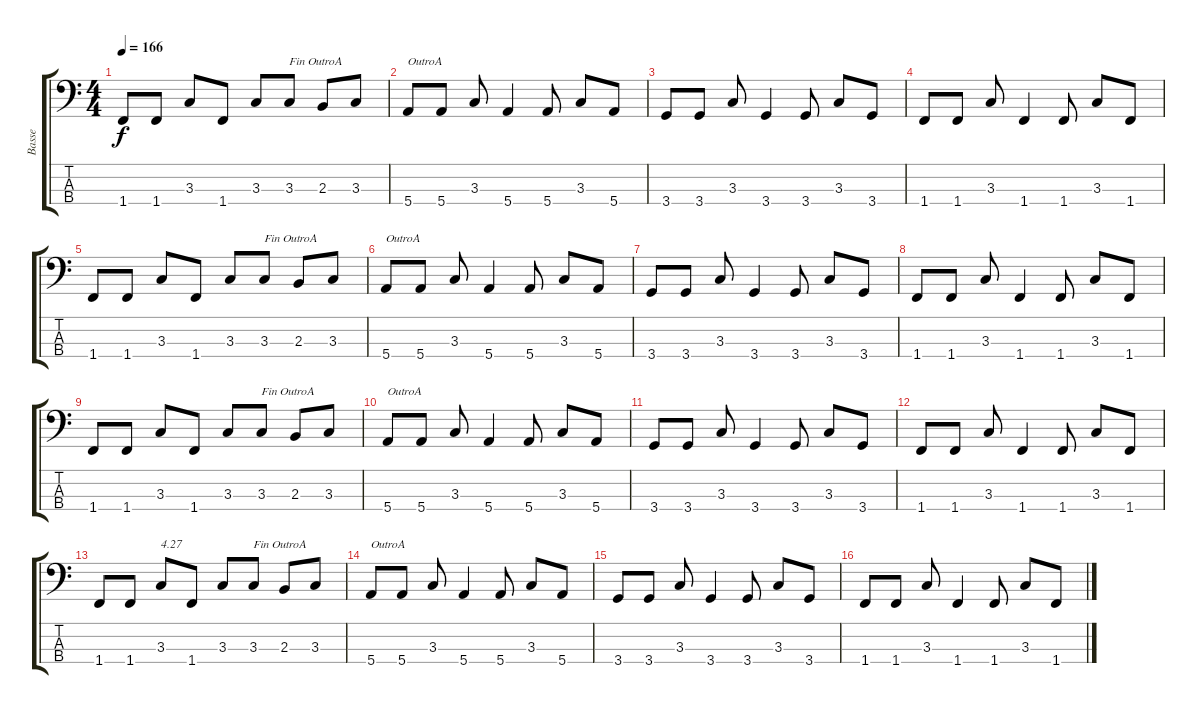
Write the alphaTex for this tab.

\track ("Basse" "Basse") {instrument electricbassfinger}
\staff {score tabs}
\tuning (G2 D2 A1 E1) {hide}
\ts (4 4)
\tempo 166
\clef f4
\ks c
1.4.8{dy f} 1.4.8 3.3.8 1.4.8 3.3.8 3.3.8{txt "Fin OutroA"} 2.3.8 3.3.8 |
5.4.8{txt "OutroA"} 5.4.8 3.3.8 5.4.4 5.4.8 3.3.8 5.4.8 |
3.4.8 3.4.8 3.3.8 3.4.4 3.4.8 3.3.8 3.4.8 |
1.4.8 1.4.8 3.3.8 1.4.4 1.4.8 3.3.8 1.4.8 |
1.4.8 1.4.8 3.3.8 1.4.8 3.3.8 3.3.8{txt "Fin OutroA"} 2.3.8 3.3.8 |
5.4.8{txt "OutroA"} 5.4.8 3.3.8 5.4.4 5.4.8 3.3.8 5.4.8 |
3.4.8 3.4.8 3.3.8 3.4.4 3.4.8 3.3.8 3.4.8 |
1.4.8 1.4.8 3.3.8 1.4.4 1.4.8 3.3.8 1.4.8 |
1.4.8 1.4.8 3.3.8 1.4.8 3.3.8 3.3.8{txt "Fin OutroA"} 2.3.8 3.3.8 |
5.4.8{txt "OutroA"} 5.4.8 3.3.8 5.4.4 5.4.8 3.3.8 5.4.8 |
3.4.8 3.4.8 3.3.8 3.4.4 3.4.8 3.3.8 3.4.8 |
1.4.8 1.4.8 3.3.8 1.4.4 1.4.8 3.3.8 1.4.8 |
1.4.8 1.4.8 3.3.8{txt "4.27"} 1.4.8 3.3.8 3.3.8{txt "Fin OutroA"} 2.3.8 3.3.8 |
5.4.8{txt "OutroA"} 5.4.8 3.3.8 5.4.4 5.4.8 3.3.8 5.4.8 |
3.4.8 3.4.8 3.3.8 3.4.4 3.4.8 3.3.8 3.4.8 |
1.4.8 1.4.8 3.3.8 1.4.4 1.4.8 3.3.8 1.4.8
